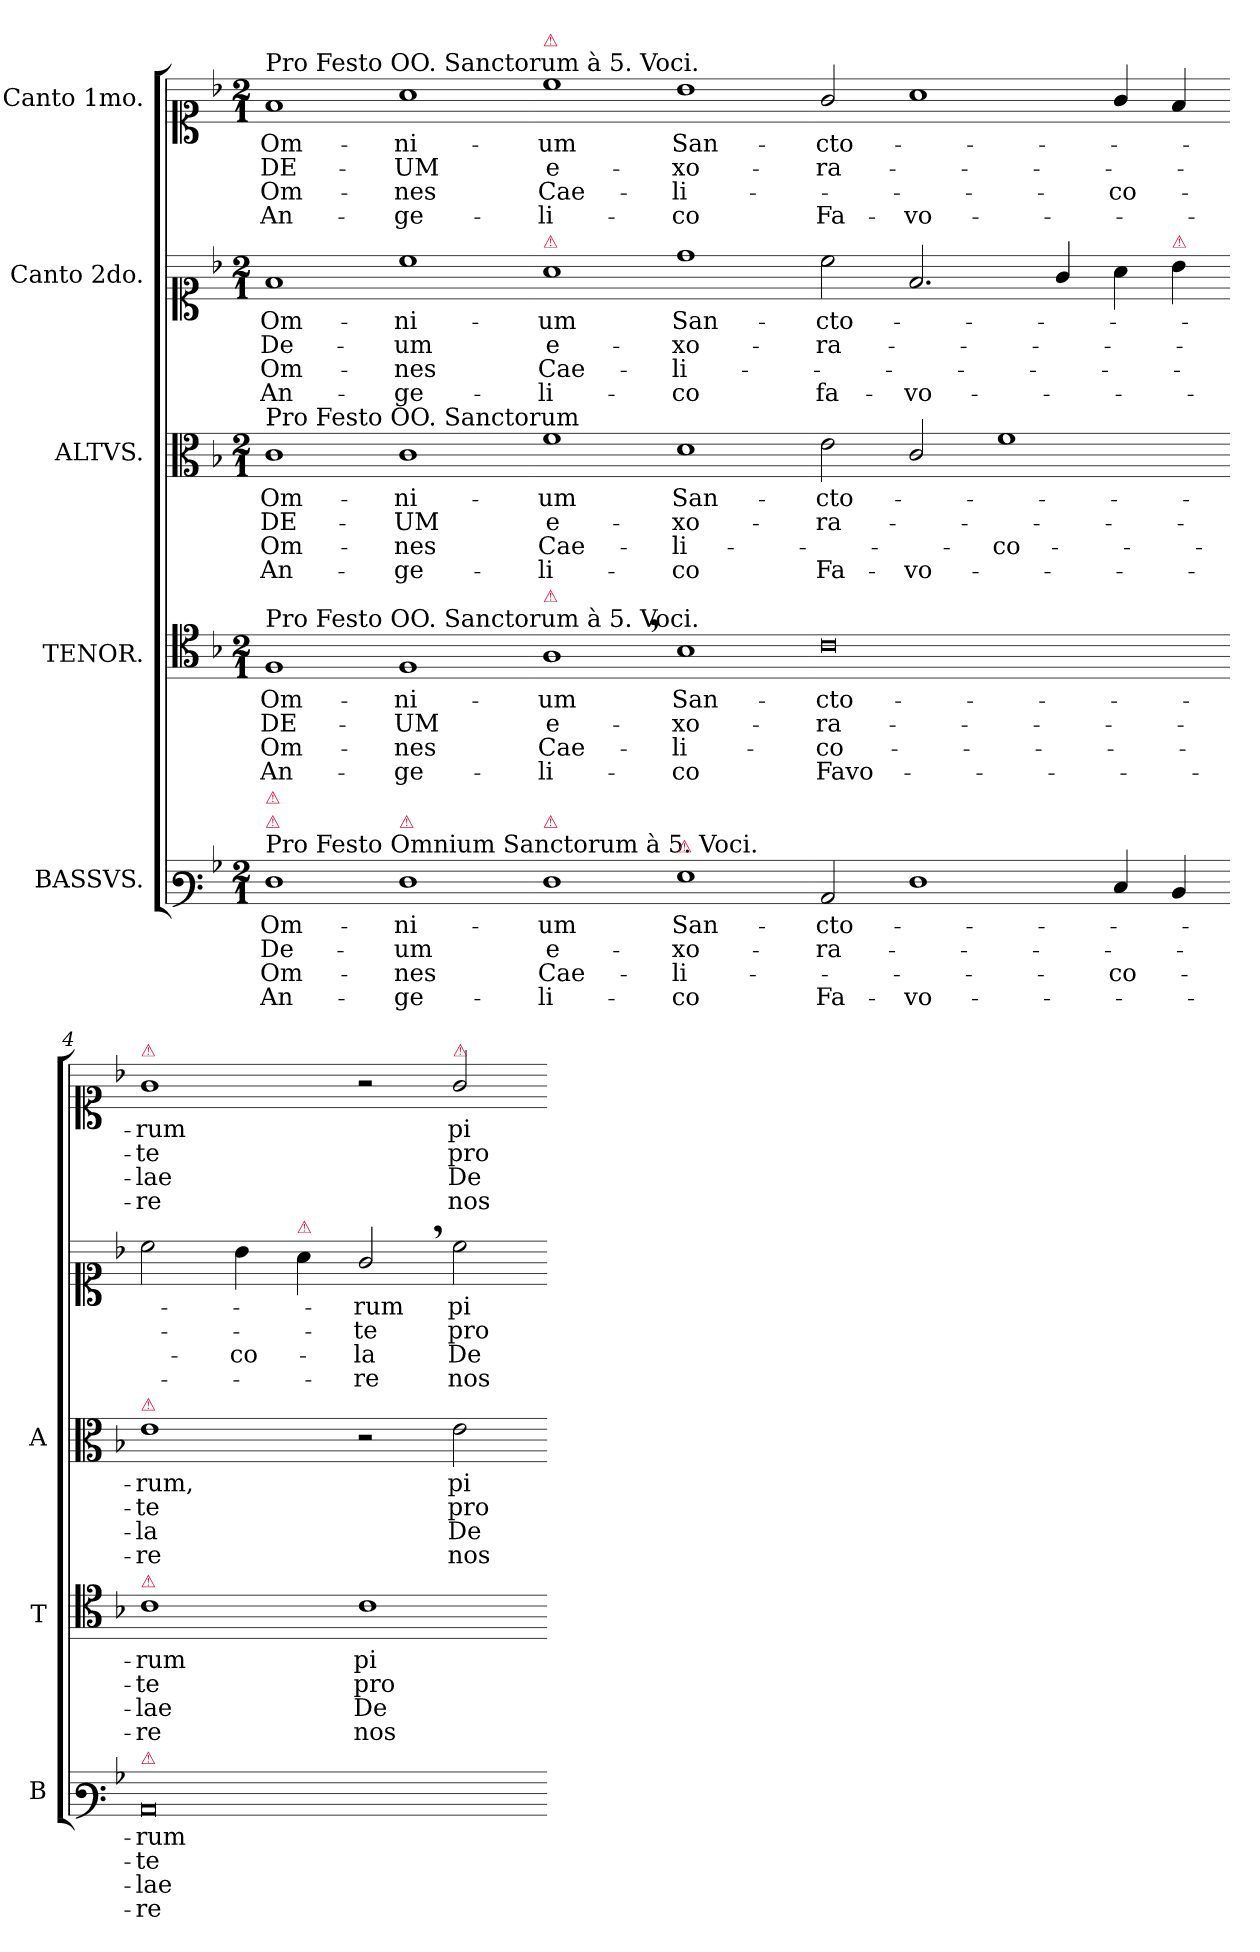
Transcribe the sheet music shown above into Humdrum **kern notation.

**kern	**text	**text	**text	**text	**kern	**text	**text	**text	**text	**kern	**text	**text	**text	**text	**kern	**text	**text	**text	**text	**kern	**text	**text	**text	**text
*part5	*part5	*part5	*part5	*part5	*part4	*part4	*part4	*part4	*part4	*part3	*part3	*part3	*part3	*part3	*part2	*part2	*part2	*part2	*part2	*part1	*part1	*part1	*part1	*part1
*staff5	*staff5	*staff5	*staff5	*staff5	*staff4	*staff4	*staff4	*staff4	*staff4	*staff3	*staff3	*staff3	*staff3	*staff3	*staff2	*staff2	*staff2	*staff2	*staff2	*staff1	*staff1	*staff1	*staff1	*staff1
*I"BASSVS.	*	*	*	*	*I"TENOR.	*	*	*	*	*I"ALTVS.	*	*	*	*	*I"Canto 2do.	*	*	*	*	*I"Canto 1mo.	*	*	*	*
*I'B	*	*	*	*	*I'T	*	*	*	*	*I'A	*	*	*	*	*	*	*	*	*	*	*	*	*	*
*clefF3	*	*	*	*	*clefC4	*	*	*	*	*clefC3	*	*	*	*	*clefC1	*	*	*	*	*clefC1	*	*	*	*
*k[b-]	*	*	*	*	*k[b-]	*	*	*	*	*k[b-]	*	*	*	*	*k[b-]	*	*	*	*	*k[b-]	*	*	*	*
*M2/1	*	*	*	*	*M2/1	*	*	*	*	*M2/1	*	*	*	*	*M2/1	*	*	*	*	*M2/1	*	*	*	*
=1	=1	=1	=1	=1	=1	=1	=1	=1	=1	=1	=1	=1	=1	=1	=1	=1	=1	=1	=1	=1	=1	=1	=1	=1
!	!	!	!	!	!	!	!	!	!	!	!	!	!	!	!	!	!	!	!	!LO:TX:a:t=Pro Festo OO. Sanctorum à 5. Voci.	!	!	!	!
!	!	!	!	!	!	!	!	!	!	!LO:TX:a:t=Pro Festo OO. Sanctorum	!	!	!	!	!	!	!	!	!	!	!	!	!	!
!	!	!	!	!	!LO:TX:a:t=Pro Festo OO. Sanctorum à 5. Voci.	!	!	!	!	!	!	!	!	!	!	!	!	!	!	!	!	!	!	!
!LO:TX:a:t=Pro Festo Omnium Sanctorum à 5. Voci.	!	!	!	!	!	!	!	!	!	!	!	!	!	!	!	!	!	!	!	!	!	!	!	!
!LO:TX:a:color=crimson:t=⚠	!	!	!	!	!	!	!	!	!	!	!	!	!	!	!	!	!	!	!	!	!	!	!	!
!LO:TX:a:color=crimson:t=⚠	!	!	!	!	!	!	!	!	!	!	!	!	!	!	!	!	!	!	!	!	!	!	!	!
1F	Om-	De-	Om-	An-	1F	Om-	DE-	Om-	An-	1c	Om-	DE-	Om-	An-	1f	Om-	De-	Om-	An-	1f	Om-	DE-	Om-	An-
!LO:TX:a:color=crimson:t=⚠	!	!	!	!	!	!	!	!	!	!	!	!	!	!	!	!	!	!	!	!	!	!	!	!
1F	-ni-	-um	-nes	-ge-	1F	-ni-	-UM	-nes	-ge-	1c	-ni-	-UM	-nes	-ge-	1cc	-ni-	-um	-nes	-ge-	1a	-ni-	-UM	-nes	-ge-
=2-	=2-	=2-	=2-	=2-	=2-	=2-	=2-	=2-	=2-	=2-	=2-	=2-	=2-	=2-	=2-	=2-	=2-	=2-	=2-	=2-	=2-	=2-	=2-	=2-
!	!	!	!	!	!	!	!	!	!	!	!	!	!	!	!	!	!	!	!	!LO:TX:a:color=crimson:t=⚠	!	!	!	!
!	!	!	!	!	!	!	!	!	!	!	!	!	!	!	!LO:TX:a:color=crimson:t=⚠	!	!	!	!	!	!	!	!	!
!	!	!	!	!	!LO:TX:a:color=crimson:t=⚠	!	!	!	!	!	!	!	!	!	!	!	!	!	!	!	!	!	!	!
!LO:TX:a:color=crimson:t=⚠	!	!	!	!	!	!	!	!	!	!	!	!	!	!	!	!	!	!	!	!	!	!	!	!
1F	-um	e-	Cae-	-li-	1A,<	-um	e-	Cae-	-li-	1f	-um	e-	Cae-	-li-	1a	-um	e-	Cae-	-li-	1cc	-um	e-	Cae-	-li-
!LO:TX:a:color=crimson:t=⚠	!	!	!	!	!	!	!	!	!	!	!	!	!	!	!	!	!	!	!	!	!	!	!	!
1G	San-	-xo-	-li-	-co	1B-	San-	-xo-	-li-	-co	1d	San-	-xo-	-li-	-co	1dd	San-	-xo-	-li-	-co	1b-	San-	-xo-	-li-	-co
=3-	=3-	=3-	=3-	=3-	=3-	=3-	=3-	=3-	=3-	=3-	=3-	=3-	=3-	=3-	=3-	=3-	=3-	=3-	=3-	=3-	=3-	=3-	=3-	=3-
2C/	-cto-	-ra-	.	Fa-	0c	-cto-	-ra-	-co-	Favo-	2e\	-cto-	-ra-	.	Fa-	2cc\	-cto-	-ra-	.	fa-	2g/	-cto-	-ra-	.	Fa-
1F	.	.	.	-vo-	.	.	.	.	.	2c/	.	.	.	-vo-	2.f/	.	.	.	-vo-	1a	.	.	.	-vo-
.	.	.	.	.	.	.	.	.	.	1f	.	.	-co-	.	.	.	.	.	.	.	.	.	.	.
.	.	.	.	.	.	.	.	.	.	.	.	.	.	.	4g/	.	.	.	.	.	.	.	.	.
4E/	.	.	co-	.	.	.	.	.	.	.	.	.	.	.	4a\	.	.	.	.	4g/	.	.	-co-	.
!	!	!	!	!	!	!	!	!	!	!	!	!	!	!	!LO:TX:a:color=crimson:t=⚠	!	!	!	!	!	!	!	!	!
4D/	.	.	.	.	.	.	.	.	.	.	.	.	.	.	4b-\	.	.	.	.	4f/	.	.	.	.
=4-	=4-	=4-	=4-	=4-	=4-	=4-	=4-	=4-	=4-	=4-	=4-	=4-	=4-	=4-	=4-	=4-	=4-	=4-	=4-	=4-	=4-	=4-	=4-	=4-
!	!	!	!	!	!	!	!	!	!	!	!	!	!	!	!	!	!	!	!	!LO:TX:a:color=crimson:t=⚠	!	!	!	!
!	!	!	!	!	!	!	!	!	!	!LO:TX:a:color=crimson:t=⚠	!	!	!	!	!	!	!	!	!	!	!	!	!	!
!	!	!	!	!	!LO:TX:a:color=crimson:t=⚠	!	!	!	!	!	!	!	!	!	!	!	!	!	!	!	!	!	!	!
!LO:TX:a:color=crimson:t=⚠	!	!	!	!	!	!	!	!	!	!	!	!	!	!	!	!	!	!	!	!	!	!	!	!
0C	-rum	-te	-lae	-re	1c	-rum	-te	-lae	-re	1e	rum,	-te	-la	-re	2cc\	.	.	.	.	1g	-rum	-te	-lae	-re
.	.	.	.	.	.	.	.	.	.	.	.	.	.	.	4b-\	.	.	-co-	.	.	.	.	.	.
!	!	!	!	!	!	!	!	!	!	!	!	!	!	!	!LO:TX:a:color=crimson:t=⚠	!	!	!	!	!	!	!	!	!
.	.	.	.	.	.	.	.	.	.	.	.	.	.	.	4a\	.	.	.	.	.	.	.	.	.
.	.	.	.	.	1c	pi-	pro	De-	nos	2r	.	.	.	.	2g,</	rum	-te	-la	-re	2r	.	.	.	.
!	!	!	!	!	!	!	!	!	!	!	!	!	!	!	!	!	!	!	!	!LO:TX:a:color=crimson:t=⚠	!	!	!	!
.	.	.	.	.	.	.	.	.	.	2e\	pi-	pro	De-	nos	2cc\	pi-	pro	De-	nos	2g/	pi-	pro	De-	nos
=-	=-	=-	=-	=-	=-	=-	=-	=-	=-	=-	=-	=-	=-	=-	=-	=-	=-	=-	=-	=-	=-	=-	=-	=-
*-	*-	*-	*-	*-	*-	*-	*-	*-	*-	*-	*-	*-	*-	*-	*-	*-	*-	*-	*-	*-	*-	*-	*-	*-
